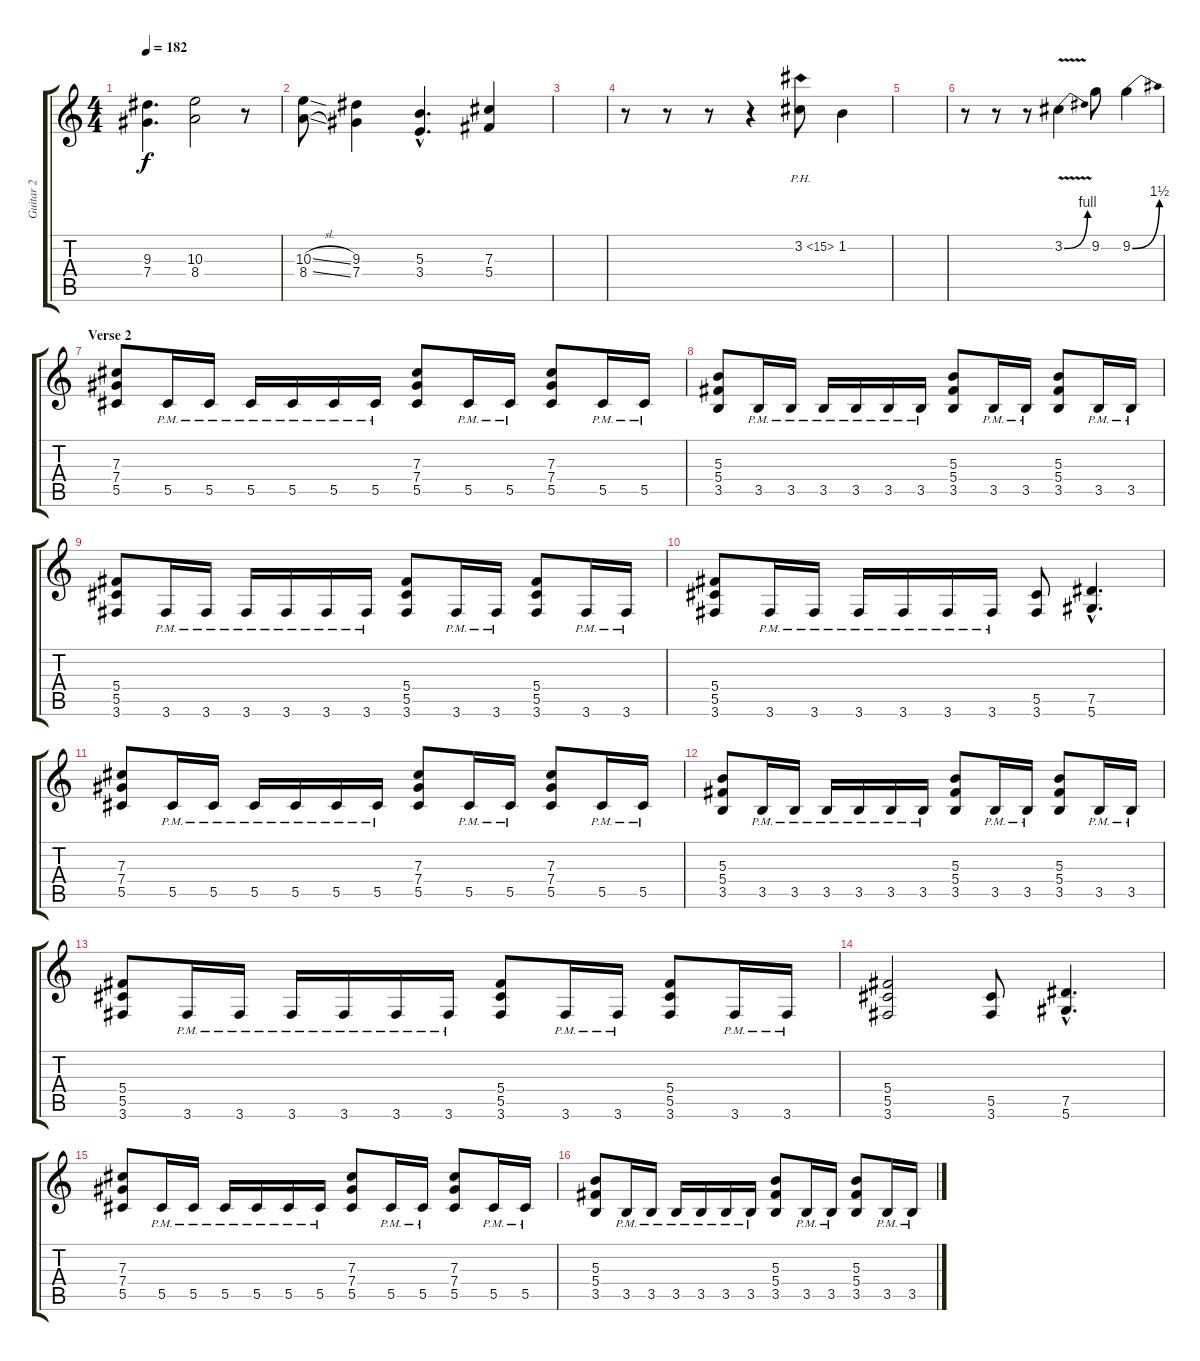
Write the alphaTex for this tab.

\track ("Guitar 2" "Guitar 2") {instrument distortionguitar}
\staff {score tabs}
\tuning (Eb4 Bb3 Gb3 Db3 Ab2 Eb2) {hide}
\ts (4 4)
\tempo 182
\clef g2
\ks c
(9.3 7.4).4{d dy f} (10.3 8.4).2 r.8 |
(10.3{sl} 8.4{sl}).8 (9.3 7.4).4 (5.3{hac} 3.4{hac}).4{d} (7.3 5.4).4 |
|
r.8{volume 13 balance 6} r.8 r.8 r.4 3.2{ph 12}.8 1.2.4 |
|
r.8 r.8 r.8 3.2{be (bend 0 0 60 4) v}.4 9.2.8 9.2{be (bend 0 0 60 6)}.4 |
\section ("" "Verse 2")
(7.3 7.4 5.5).8{volume 13 balance 10} 5.5{pm}.16 5.5{pm}.16 5.5{pm}.16 5.5{pm}.16 5.5{pm}.16 5.5{pm}.16 (7.3 7.4 5.5).8 5.5{pm}.16 5.5{pm}.16 (7.3 7.4 5.5).8 5.5{pm}.16 5.5{pm}.16 |
(5.3 5.4 3.5).8 3.5{pm}.16 3.5{pm}.16 3.5{pm}.16 3.5{pm}.16 3.5{pm}.16 3.5{pm}.16 (5.3 5.4 3.5).8 3.5{pm}.16 3.5{pm}.16 (5.3 5.4 3.5).8 3.5{pm}.16 3.5{pm}.16 |
(5.4 5.5 3.6).8 3.6{pm}.16 3.6{pm}.16 3.6{pm}.16 3.6{pm}.16 3.6{pm}.16 3.6{pm}.16 (5.4 5.5 3.6).8 3.6{pm}.16 3.6{pm}.16 (5.4 5.5 3.6).8 3.6{pm}.16 3.6{pm}.16 |
(5.4 5.5 3.6).8 3.6{pm}.16 3.6{pm}.16 3.6{pm}.16 3.6{pm}.16 3.6{pm}.16 3.6{pm}.16 (5.5 3.6).8 (7.5{hac} 5.6{hac}).4{d} |
(7.3 7.4 5.5).8 5.5{pm}.16 5.5{pm}.16 5.5{pm}.16 5.5{pm}.16 5.5{pm}.16 5.5{pm}.16 (7.3 7.4 5.5).8 5.5{pm}.16 5.5{pm}.16 (7.3 7.4 5.5).8 5.5{pm}.16 5.5{pm}.16 |
(5.3 5.4 3.5).8 3.5{pm}.16 3.5{pm}.16 3.5{pm}.16 3.5{pm}.16 3.5{pm}.16 3.5{pm}.16 (5.3 5.4 3.5).8 3.5{pm}.16 3.5{pm}.16 (5.3 5.4 3.5).8 3.5{pm}.16 3.5{pm}.16 |
(5.4 5.5 3.6).8 3.6{pm}.16 3.6{pm}.16 3.6{pm}.16 3.6{pm}.16 3.6{pm}.16 3.6{pm}.16 (5.4 5.5 3.6).8 3.6{pm}.16 3.6{pm}.16 (5.4 5.5 3.6).8 3.6{pm}.16 3.6{pm}.16 |
(5.4 5.5 3.6).2 (5.5 3.6).8 (7.5{hac} 5.6{hac}).4{d} |
(7.3 7.4 5.5).8 5.5{pm}.16 5.5{pm}.16 5.5{pm}.16 5.5{pm}.16 5.5{pm}.16 5.5{pm}.16 (7.3 7.4 5.5).8 5.5{pm}.16 5.5{pm}.16 (7.3 7.4 5.5).8 5.5{pm}.16 5.5{pm}.16 |
(5.3 5.4 3.5).8 3.5{pm}.16 3.5{pm}.16 3.5{pm}.16 3.5{pm}.16 3.5{pm}.16 3.5{pm}.16 (5.3 5.4 3.5).8 3.5{pm}.16 3.5{pm}.16 (5.3 5.4 3.5).8 3.5{pm}.16 3.5{pm}.16
